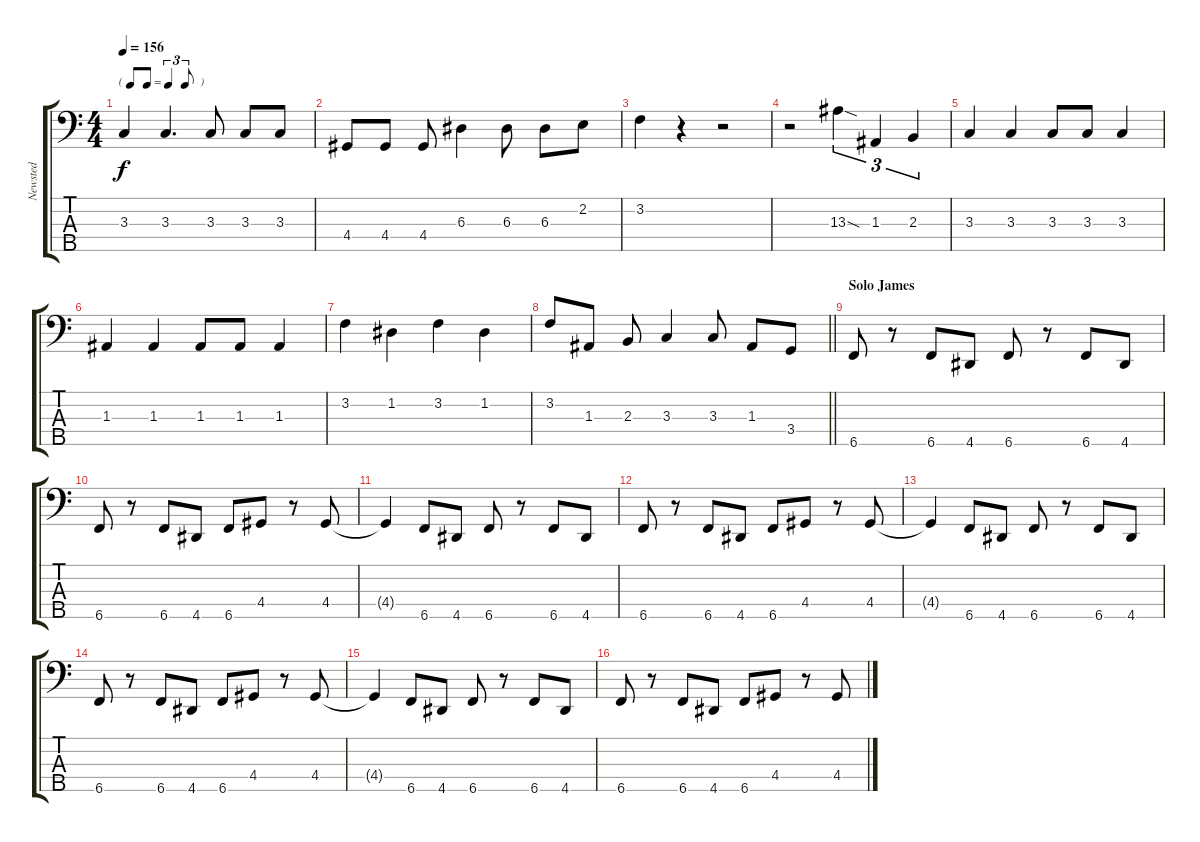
\track ("Newsted" "Newsted") {instrument electricbassfinger}
\staff {score tabs}
\tuning (G2 D2 A1 E1 B0) {hide}
\ts (4 4)
\tf triplet8th
\tempo 156
\clef f4
\ks c
3.3.4{dy f} 3.3.4{d} 3.3.8 3.3.8 3.3.8 |
4.4.8 4.4.8 4.4.8 6.3.4 6.3.8 6.3.8 2.2.8 |
3.2.4 r.4 r.2 |
r.2 13.3{sod}.4{tu (3 2)} 1.3.4{tu (3 2)} 2.3.4{tu (3 2)} |
3.3.4 3.3.4 3.3.8 3.3.8 3.3.4 |
1.3.4 1.3.4 1.3.8 1.3.8 1.3.4 |
3.2.4 1.2.4 3.2.4 1.2.4 |
\barLineRight lightlight
3.2.8 1.3.8 2.3.8 3.3.4 3.3.8 1.3.8 3.4.8 |
\section ("" "Solo James")
6.5.8 r.8 6.5.8 4.5.8 6.5.8 r.8 6.5.8 4.5.8 |
6.5.8 r.8 6.5.8 4.5.8 6.5.8 4.4.8 r.8 4.4.8 |
4.4{t}.4 6.5.8 4.5.8 6.5.8 r.8 6.5.8 4.5.8 |
6.5.8 r.8 6.5.8 4.5.8 6.5.8 4.4.8 r.8 4.4.8 |
4.4{t}.4 6.5.8 4.5.8 6.5.8 r.8 6.5.8 4.5.8 |
6.5.8 r.8 6.5.8 4.5.8 6.5.8 4.4.8 r.8 4.4.8 |
4.4{t}.4 6.5.8 4.5.8 6.5.8 r.8 6.5.8 4.5.8 |
6.5.8 r.8 6.5.8 4.5.8 6.5.8 4.4.8 r.8 4.4.8
